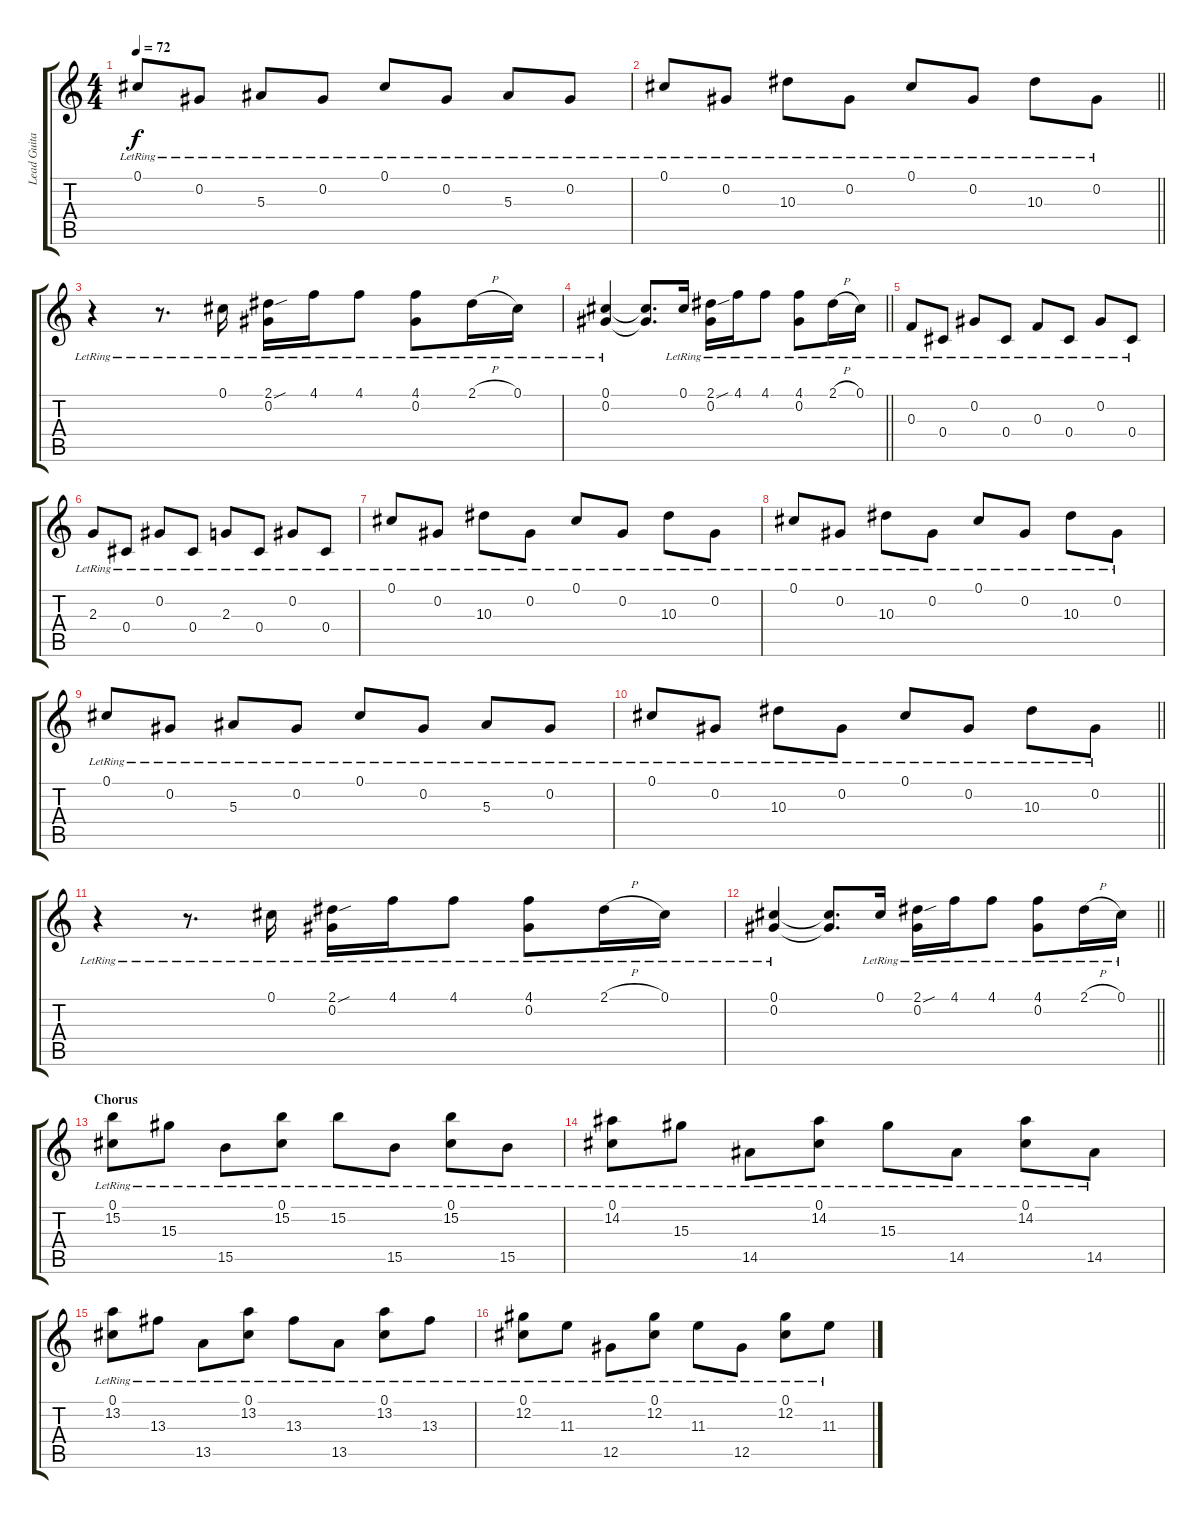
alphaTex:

\track ("Lead Guitar" "Lead Guita") {instrument acousticguitarsteel}
\staff {score tabs}
\tuning (Db4 Ab3 F3 Db3 Ab2 Db2) {hide}
\ts (4 4)
\tempo 72
\clef g2
\ks c
0.1{lr}.8{dy f} 0.2{lr}.8 5.3{lr}.8 0.2{lr}.8 0.1{lr}.8 0.2{lr}.8 5.3{lr}.8 0.2{lr}.8 |
\barLineRight lightlight
0.1{lr}.8 0.2{lr}.8 10.3{lr}.8 0.2{lr}.8 0.1{lr}.8 0.2{lr}.8 10.3{lr}.8 0.2{lr}.8 |
r.4 r.8{d} 0.1{lr}.16 (2.1{sou lr} 0.2{lr}).16 4.1{lr}.16 4.1{lr}.8 (4.1{lr} 0.2{lr}).8 2.1{h lr}.16 0.1{lr}.16 |
\barLineRight lightlight
(0.1{lr} 0.2{lr}).4 (0.1{t} 0.2{t}).8{d} 0.1{lr}.16 (2.1{sou lr} 0.2{lr}).16 4.1{lr}.16 4.1{lr}.8 (4.1{lr} 0.2{lr}).8 2.1{h lr}.16 0.1{lr}.16 |
0.3{lr}.8 0.4{lr}.8 0.2{lr}.8 0.4{lr}.8 0.3{lr}.8 0.4{lr}.8 0.2{lr}.8 0.4{lr}.8 |
2.3{lr}.8 0.4{lr}.8 0.2{lr}.8 0.4{lr}.8 2.3{lr}.8 0.4{lr}.8 0.2{lr}.8 0.4{lr}.8 |
0.1{lr}.8 0.2{lr}.8 10.3{lr}.8 0.2{lr}.8 0.1{lr}.8 0.2{lr}.8 10.3{lr}.8 0.2{lr}.8 |
0.1{lr}.8 0.2{lr}.8 10.3{lr}.8 0.2{lr}.8 0.1{lr}.8 0.2{lr}.8 10.3{lr}.8 0.2{lr}.8 |
0.1{lr}.8 0.2{lr}.8 5.3{lr}.8 0.2{lr}.8 0.1{lr}.8 0.2{lr}.8 5.3{lr}.8 0.2{lr}.8 |
\barLineRight lightlight
0.1{lr}.8 0.2{lr}.8 10.3{lr}.8 0.2{lr}.8 0.1{lr}.8 0.2{lr}.8 10.3{lr}.8 0.2{lr}.8 |
r.4 r.8{d} 0.1{lr}.16 (2.1{sou lr} 0.2{lr}).16 4.1{lr}.16 4.1{lr}.8 (4.1{lr} 0.2{lr}).8 2.1{h lr}.16 0.1{lr}.16 |
\barLineRight lightlight
(0.1{lr} 0.2{lr}).4 (0.1{t} 0.2{t}).8{d} 0.1{lr}.16 (2.1{sou lr} 0.2{lr}).16 4.1{lr}.16 4.1{lr}.8 (4.1{lr} 0.2{lr}).8 2.1{h lr}.16 0.1{lr}.16 |
\section ("" "Chorus")
(0.1{lr} 15.2{lr}).8 15.3{lr}.8 15.5{lr}.8 (0.1{lr} 15.2{lr}).8 15.2{lr}.8 15.5{lr}.8 (0.1{lr} 15.2{lr}).8 15.5{lr}.8 |
(0.1{lr} 14.2{lr}).8 15.3{lr}.8 14.5{lr}.8 (0.1{lr} 14.2{lr}).8 15.3{lr}.8 14.5{lr}.8 (0.1{lr} 14.2{lr}).8 14.5{lr}.8 |
(0.1{lr} 13.2{lr}).8 13.3{lr}.8 13.5{lr}.8 (0.1{lr} 13.2{lr}).8 13.3{lr}.8 13.5{lr}.8 (0.1{lr} 13.2{lr}).8 13.3{lr}.8 |
(0.1{lr} 12.2{lr}).8 11.3{lr}.8 12.5{lr}.8 (0.1{lr} 12.2{lr}).8 11.3{lr}.8 12.5{lr}.8 (0.1{lr} 12.2{lr}).8 11.3{lr}.8
